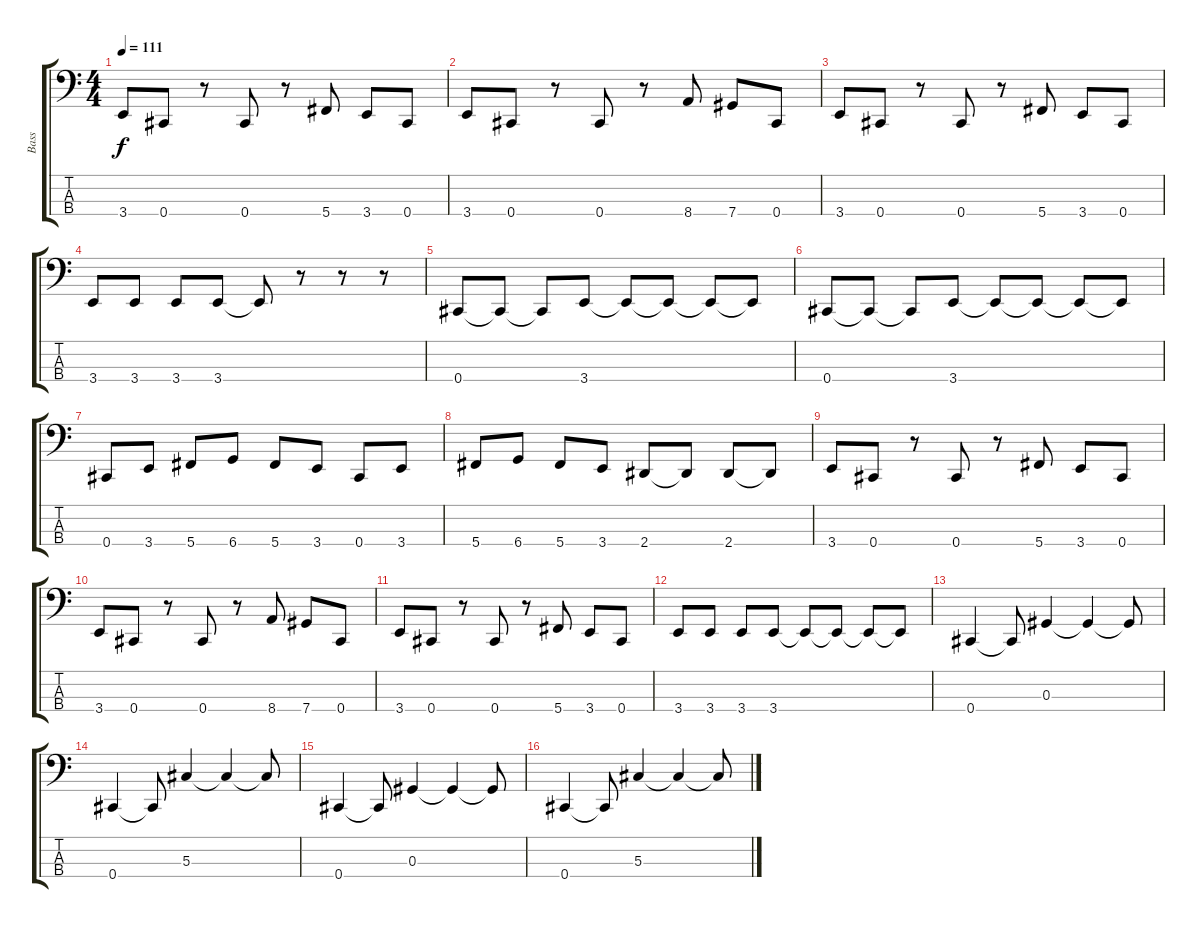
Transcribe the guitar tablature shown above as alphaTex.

\track ("Bass" "Bass") {instrument electricbasspick}
\staff {score tabs}
\tuning (Gb2 Db2 Ab1 Db1) {hide}
\ts (4 4)
\tempo 111
\clef f4
\ks c
3.4.8{dy f} 0.4.8 r.8 0.4.8 r.8 5.4.8 3.4.8 0.4.8 |
3.4.8 0.4.8 r.8 0.4.8 r.8 8.4.8 7.4.8 0.4.8 |
3.4.8 0.4.8 r.8 0.4.8 r.8 5.4.8 3.4.8 0.4.8 |
3.4.8 3.4.8 3.4.8 3.4.8 3.4{t}.8 r.8 r.8 r.8 |
0.4.8 0.4{t}.8 0.4{t}.8 3.4.8 3.4{t}.8 3.4{t}.8 3.4{t}.8 3.4{t}.8 |
0.4.8 0.4{t}.8 0.4{t}.8 3.4.8 3.4{t}.8 3.4{t}.8 3.4{t}.8 3.4{t}.8 |
0.4.8 3.4.8 5.4.8 6.4.8 5.4.8 3.4.8 0.4.8 3.4.8 |
5.4.8 6.4.8 5.4.8 3.4.8 2.4.8 2.4{t}.8 2.4.8 2.4{t}.8 |
3.4.8 0.4.8 r.8 0.4.8 r.8 5.4.8 3.4.8 0.4.8 |
3.4.8 0.4.8 r.8 0.4.8 r.8 8.4.8 7.4.8 0.4.8 |
3.4.8 0.4.8 r.8 0.4.8 r.8 5.4.8 3.4.8 0.4.8 |
3.4.8 3.4.8 3.4.8 3.4.8 3.4{t}.8 3.4{t}.8 3.4{t}.8 3.4{t}.8 |
0.4.4 0.4{t}.8 0.3.4 0.3{t}.4 0.3{t}.8 |
0.4.4 0.4{t}.8 5.3.4 5.3{t}.4 5.3{t}.8 |
0.4.4 0.4{t}.8 0.3.4 0.3{t}.4 0.3{t}.8 |
0.4.4 0.4{t}.8 5.3.4 5.3{t}.4 5.3{t}.8
